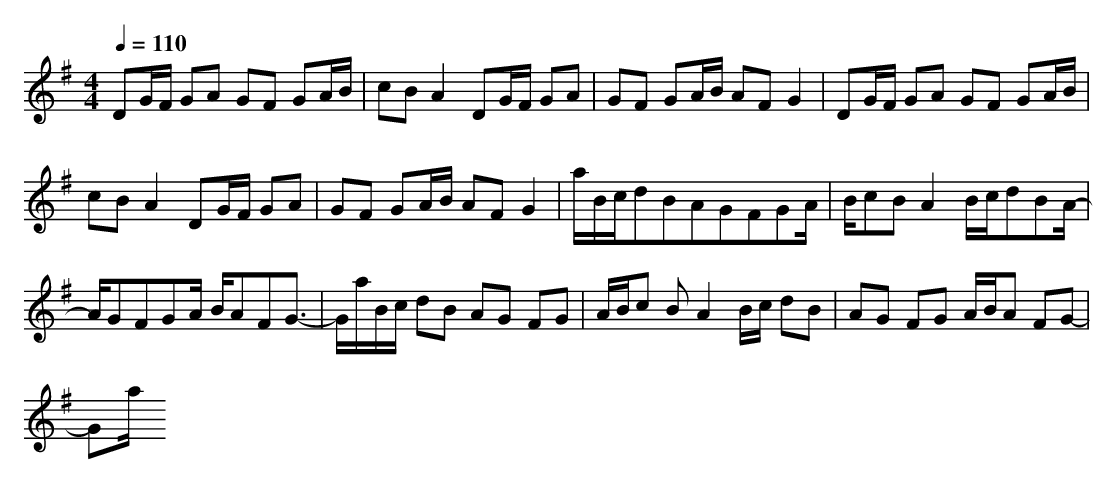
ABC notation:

X:1
T:
M: 4/4
L: 1/8
Q:1/4=110
K:G % 1 sharps
DG/2F/2 GA GF GA/2B/2|cB A2 DG/2F/2 GA|GF GA/2B/2 AF G2|DG/2F/2 GA GF GA/2B/2|
cB A2 DG/2F/2 GA|GF GA/2B/2 AF G2|a/2B/2c/2dBAGFGA/2|B/2cBA2B/2c/2dBA/2-|
A/2GFGA/2 B/2AFG3/2-|G/2a/2B/2c/2 dB AG FG|A/2B/2c BA2B/2c/2 dB|AG FG A/2B/2A FG-|
Ga/2
